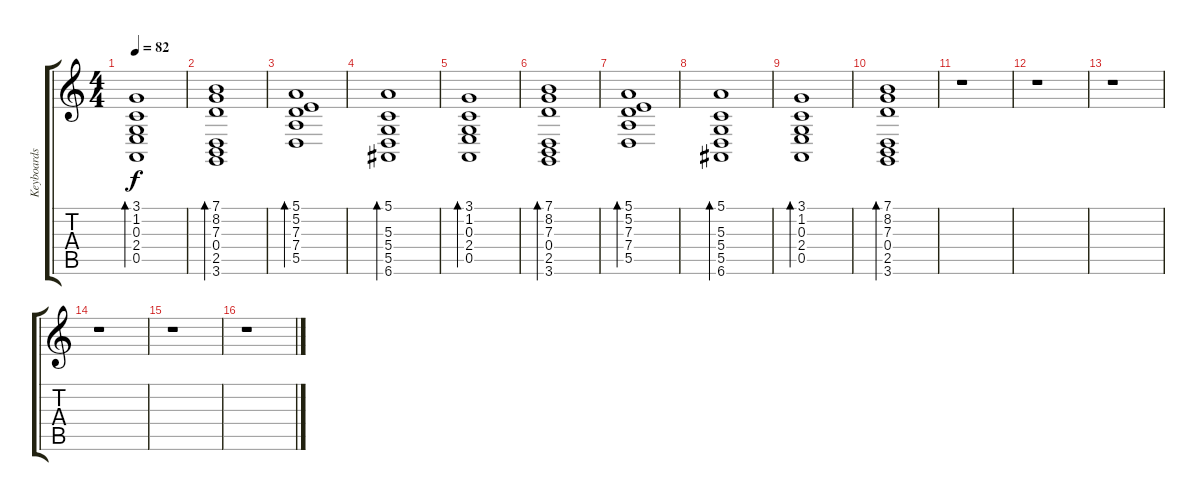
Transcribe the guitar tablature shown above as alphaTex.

\track ("Keyboards" "Keyboards") {instrument flute}
\staff {score tabs}
\tuning (E4 B3 G3 D3 A2 E2) {hide}
\ts (4 4)
\tempo 82
\clef g2
\ks c
(3.1 1.2 0.3 2.4 0.5).1{bd 120 dy f} |
(7.1 8.2 7.3 0.4 2.5 3.6).1{bd 120} |
(5.1 5.2 7.3 7.4 5.5).1{bd 120 volume 7 instrument stringensemble1} |
(5.1 5.3 5.4 5.5 6.6).1{bd 120} |
(3.1 1.2 0.3 2.4 0.5).1{bd 120} |
(7.1 8.2 7.3 0.4 2.5 3.6).1{bd 120} |
(5.1 5.2 7.3 7.4 5.5).1{bd 120 volume 7 instrument stringensemble1} |
(5.1 5.3 5.4 5.5 6.6).1{bd 120} |
(3.1 1.2 0.3 2.4 0.5).1{bd 120} |
(7.1 8.2 7.3 0.4 2.5 3.6).1{bd 120} |
r.1 |
r.1 |
r.1 |
r.1 |
r.1 |
r.1
